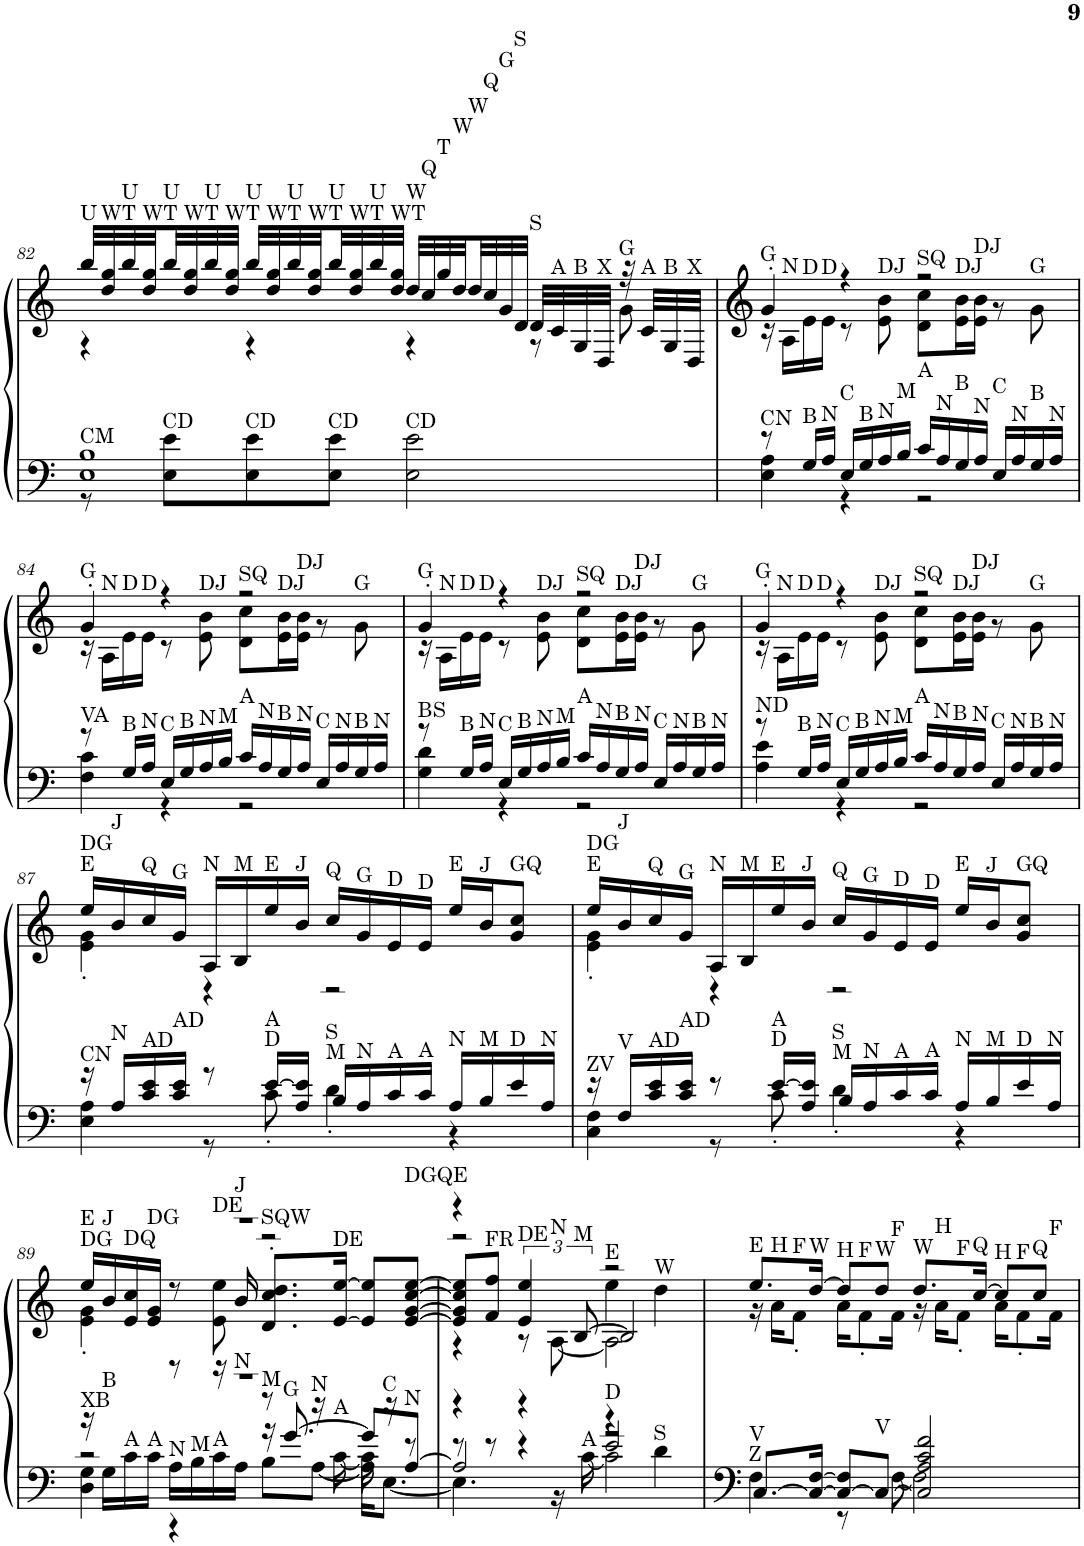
**kern	**kern
*part1	*part1
*staff2	*staff1
*I"Piano, Klavier	*
*I'Pno.	*
!!LO:PB:g=z
*clefF4	*clefF4
*k[]	*k[]
*M4/4	*M4/4
=82	=82
*^	*^
!	!	!LO:TX:a:t=U	!
!LO:TX:a:t=CM	!	!	!
1E 1B	8r	32bb/LLL	4r
!	!	!LO:TX:a:t=WT	!
.	.	32dd/ 32gg/	.
!	!	!LO:TX:a:t=U	!
.	.	32bb/	.
!	!	!LO:TX:a:t=WT	!
.	.	32dd/ 32gg/	.
!	!	!LO:TX:a:t=U	!
!	!LO:TX:a:t=CD	!	!
.	8E\ 8e\L	32bb/	.
!	!	!LO:TX:a:t=WT	!
.	.	32dd/ 32gg/	.
!	!	!LO:TX:a:t=U	!
.	.	32bb/	.
!	!	!LO:TX:a:t=WT	!
.	.	32dd/ 32gg/JJJ	.
!	!	!LO:TX:a:t=U	!
!	!LO:TX:a:t=CD	!	!
.	8E\ 8e\	32bb/LLL	4r
!	!	!LO:TX:a:t=WT	!
.	.	32dd/ 32gg/	.
!	!	!LO:TX:a:t=U	!
.	.	32bb/	.
!	!	!LO:TX:a:t=WT	!
.	.	32dd/ 32gg/	.
!	!	!LO:TX:a:t=U	!
!	!LO:TX:a:t=CD	!	!
.	8E\ 8e\J	32bb/	.
!	!	!LO:TX:a:t=WT	!
.	.	32dd/ 32gg/	.
!	!	!LO:TX:a:t=U	!
.	.	32bb/	.
!	!	!LO:TX:a:t=WT	!
.	.	32dd/ 32gg/JJJ	.
!	!	!LO:TX:a:t=W	!
!	!LO:TX:a:t=CD	!	!
.	2E\ 2e\	32dd/LLL	4r
!	!	!LO:TX:a:t=Q	!
.	.	32cc/	.
!	!	!LO:TX:a:t=T	!
.	.	32gg/	.
!	!	!LO:TX:a:t=W	!
.	.	32dd/	.
!	!	!LO:TX:a:t=W	!
.	.	32dd/	.
!	!	!LO:TX:a:t=Q	!
.	.	32cc/	.
!	!	!LO:TX:a:t=G	!
.	.	32g/	.
!	!	!LO:TX:a:t=S	!
.	.	32d/JJJ	.
!	!	!LO:TX:a:t=S	!
.	.	32d/LLL	8r
!	!	!LO:TX:a:t=A	!
.	.	32c/	.
!	!	!LO:TX:a:t=B	!
.	.	32G/	.
!	!	!LO:TX:a:t=X	!
.	.	32D/JJJ	.
!	!	!LO:TX:a:t=G	!
.	.	32r	8g\
!	!	!LO:TX:a:t=A	!
.	.	32c/LLL	.
!	!	!LO:TX:a:t=B	!
.	.	32G/	.
!	!	!LO:TX:a:t=X	!
.	.	32D/JJJ	.
=83	=83	=83	=83
!	!	!LO:TX:a:t=G	!
!LO:TX:a:t=CN	!	!	!
8r	4E\ 4A\	4g'/	16r
!	!	!	!LO:TX:a:t=N
.	.	.	16A\LL
!	!	!	!LO:TX:a:t=D
!LO:TX:a:t=B	!	!	!
16G/LL	.	.	16e\
!	!	!	!LO:TX:a:t=D
!LO:TX:a:t=N	!	!	!
16A/JJ	.	.	16e\JJ
!LO:TX:a:t=C	!	!	!
16E/LL	4r	4r	8r
!LO:TX:a:t=B	!	!	!
16G/	.	.	.
!	!	!	!LO:TX:a:t=DJ
!LO:TX:a:t=N	!	!	!
16A/	.	.	8e\ 8b\
!LO:TX:a:t=M	!	!	!
16B/JJ	.	.	.
!	!	!LO:TX:a:t=SQ	!
!LO:TX:a:t=A	!	!	!
16c/LL	2r	2r	8d\ 8cc\L
!LO:TX:a:t=N	!	!	!
16A/	.	.	.
!	!	!	!LO:TX:a:t=DJ
!LO:TX:a:t=B	!	!	!
16G/	.	.	16e\ 16b\L
!	!	!	!LO:TX:a:t=DJ
!LO:TX:a:t=N	!	!	!
16A/JJ	.	.	16e\ 16b\JJ
!LO:TX:a:t=C	!	!	!
16E/LL	.	.	8r
!LO:TX:a:t=N	!	!	!
16A/	.	.	.
!	!	!	!LO:TX:a:t=G
!LO:TX:a:t=B	!	!	!
16G/	.	.	8g\
!LO:TX:a:t=N	!	!	!
16A/JJ	.	.	.
!!LO:LB:g=z	!!
=84	=84	=84	=84
!	!	!LO:TX:a:t=G	!
!LO:TX:a:t=VA	!	!	!
8r	4F\ 4c\	4g'/	16r
!	!	!	!LO:TX:a:t=N
.	.	.	16A\LL
!	!	!	!LO:TX:a:t=D
!LO:TX:a:t=B	!	!	!
16G/LL	.	.	16e\
!	!	!	!LO:TX:a:t=D
!LO:TX:a:t=N	!	!	!
16A/JJ	.	.	16e\JJ
!LO:TX:a:t=C	!	!	!
16E/LL	4r	4r	8r
!LO:TX:a:t=B	!	!	!
16G/	.	.	.
!	!	!	!LO:TX:a:t=DJ
!LO:TX:a:t=N	!	!	!
16A/	.	.	8e\ 8b\
!LO:TX:a:t=M	!	!	!
16B/JJ	.	.	.
!	!	!LO:TX:a:t=SQ	!
!LO:TX:a:t=A	!	!	!
16c/LL	2r	2r	8d\ 8cc\L
!LO:TX:a:t=N	!	!	!
16A/	.	.	.
!	!	!	!LO:TX:a:t=DJ
!LO:TX:a:t=B	!	!	!
16G/	.	.	16e\ 16b\L
!	!	!	!LO:TX:a:t=DJ
!LO:TX:a:t=N	!	!	!
16A/JJ	.	.	16e\ 16b\JJ
!LO:TX:a:t=C	!	!	!
16E/LL	.	.	8r
!LO:TX:a:t=N	!	!	!
16A/	.	.	.
!	!	!	!LO:TX:a:t=G
!LO:TX:a:t=B	!	!	!
16G/	.	.	8g\
!LO:TX:a:t=N	!	!	!
16A/JJ	.	.	.
=85	=85	=85	=85
!	!	!LO:TX:a:t=G	!
!LO:TX:a:t=BS	!	!	!
8r	4G\ 4d\	4g'/	16r
!	!	!	!LO:TX:a:t=N
.	.	.	16A\LL
!	!	!	!LO:TX:a:t=D
!LO:TX:a:t=B	!	!	!
16G/LL	.	.	16e\
!	!	!	!LO:TX:a:t=D
!LO:TX:a:t=N	!	!	!
16A/JJ	.	.	16e\JJ
!LO:TX:a:t=C	!	!	!
16E/LL	4r	4r	8r
!LO:TX:a:t=B	!	!	!
16G/	.	.	.
!	!	!	!LO:TX:a:t=DJ
!LO:TX:a:t=N	!	!	!
16A/	.	.	8e\ 8b\
!LO:TX:a:t=M	!	!	!
16B/JJ	.	.	.
!	!	!LO:TX:a:t=SQ	!
!LO:TX:a:t=A	!	!	!
16c/LL	2r	2r	8d\ 8cc\L
!LO:TX:a:t=N	!	!	!
16A/	.	.	.
!	!	!	!LO:TX:a:t=DJ
!LO:TX:a:t=B	!	!	!
16G/	.	.	16e\ 16b\L
!	!	!	!LO:TX:a:t=DJ
!LO:TX:a:t=N	!	!	!
16A/JJ	.	.	16e\ 16b\JJ
!LO:TX:a:t=C	!	!	!
16E/LL	.	.	8r
!LO:TX:a:t=N	!	!	!
16A/	.	.	.
!	!	!	!LO:TX:a:t=G
!LO:TX:a:t=B	!	!	!
16G/	.	.	8g\
!LO:TX:a:t=N	!	!	!
16A/JJ	.	.	.
=86	=86	=86	=86
!	!	!LO:TX:a:t=G	!
!LO:TX:a:t=ND	!	!	!
8r	4A\ 4e\	4g'/	16r
!	!	!	!LO:TX:a:t=N
.	.	.	16A\LL
!	!	!	!LO:TX:a:t=D
!LO:TX:a:t=B	!	!	!
16G/LL	.	.	16e\
!	!	!	!LO:TX:a:t=D
!LO:TX:a:t=N	!	!	!
16A/JJ	.	.	16e\JJ
!LO:TX:a:t=C	!	!	!
16E/LL	4r	4r	8r
!LO:TX:a:t=B	!	!	!
16G/	.	.	.
!	!	!	!LO:TX:a:t=DJ
!LO:TX:a:t=N	!	!	!
16A/	.	.	8e\ 8b\
!LO:TX:a:t=M	!	!	!
16B/JJ	.	.	.
!	!	!LO:TX:a:t=SQ	!
!LO:TX:a:t=A	!	!	!
16c/LL	2r	2r	8d\ 8cc\L
!LO:TX:a:t=N	!	!	!
16A/	.	.	.
!	!	!	!LO:TX:a:t=DJ
!LO:TX:a:t=B	!	!	!
16G/	.	.	16e\ 16b\L
!	!	!	!LO:TX:a:t=DJ
!LO:TX:a:t=N	!	!	!
16A/JJ	.	.	16e\ 16b\JJ
!LO:TX:a:t=C	!	!	!
16E/LL	.	.	8r
!LO:TX:a:t=N	!	!	!
16A/	.	.	.
!	!	!	!LO:TX:a:t=G
!LO:TX:a:t=B	!	!	!
16G/	.	.	8g\
!LO:TX:a:t=N	!	!	!
16A/JJ	.	.	.
!!LO:LB:g=z	!!
=87	=87	=87	=87
!	!	!LO:TX:a:t=E	!
!	!	!LO:TX:a:t=DG	!
!LO:TX:a:t=CN	!	!	!
16r	4E\ 4A\	16ee/LL	4e\' 4g\'
!	!	!LO:TX:a:t=J	!
!LO:TX:a:t=N	!	!	!
16A/LL	.	16b/	.
!	!	!LO:TX:a:t=Q	!
!LO:TX:a:t=AD	!	!	!
16c/ 16e/	.	16cc/	.
!	!	!LO:TX:a:t=G	!
!LO:TX:a:t=AD	!	!	!
16c/ 16e/JJ	.	16g/JJ	.
!	!	!LO:TX:a:t=N	!
8r	8r	16A/LL	4r
!	!	!LO:TX:a:t=M	!
.	.	16B/	.
!	!	!LO:TX:a:t=E	!
!LO:TX:a:t=D	!	!	!
!LO:TX:a:t=A	!	!	!
[16e/LL	8c'\	16ee/	.
!	!	!LO:TX:a:t=J	!
16A/ 16e/]JJ	.	16b/JJ	.
!	!	!LO:TX:a:t=Q	!
!LO:TX:a:t=M	!	!	!
!LO:TX:a:t=S	!	!	!
16B/LL	4d'\	16cc/LL	2r
!	!	!LO:TX:a:t=G	!
!LO:TX:a:t=N	!	!	!
16A/	.	16g/	.
!	!	!LO:TX:a:t=D	!
!LO:TX:a:t=A	!	!	!
16c/	.	16e/	.
!	!	!LO:TX:a:t=D	!
!LO:TX:a:t=A	!	!	!
16c/JJ	.	16e/JJ	.
!	!	!LO:TX:a:t=E	!
!LO:TX:a:t=N	!	!	!
16A/LL	4r	16ee/LL	.
!	!	!LO:TX:a:t=J	!
!LO:TX:a:t=M	!	!	!
16B/	.	16b/J	.
!	!	!LO:TX:a:t=GQ	!
!LO:TX:a:t=D	!	!	!
16e/	.	8g/ 8cc/J	.
!LO:TX:a:t=N	!	!	!
16A/JJ	.	.	.
=88	=88	=88	=88
!	!	!LO:TX:a:t=E	!
!	!	!LO:TX:a:t=DG	!
!LO:TX:a:t=ZV	!	!	!
16r	4C\ 4F\	16ee/LL	4e\' 4g\'
!	!	!LO:TX:a:t=J	!
!LO:TX:a:t=V	!	!	!
16F/LL	.	16b/	.
!	!	!LO:TX:a:t=Q	!
!LO:TX:a:t=AD	!	!	!
16c/ 16e/	.	16cc/	.
!	!	!LO:TX:a:t=G	!
!LO:TX:a:t=AD	!	!	!
16c/ 16e/JJ	.	16g/JJ	.
!	!	!LO:TX:a:t=N	!
8r	8r	16A/LL	4r
!	!	!LO:TX:a:t=M	!
.	.	16B/	.
!	!	!LO:TX:a:t=E	!
!LO:TX:a:t=D	!	!	!
!LO:TX:a:t=A	!	!	!
[16e/LL	8c'\	16ee/	.
!	!	!LO:TX:a:t=J	!
16A/ 16e/]JJ	.	16b/JJ	.
!	!	!LO:TX:a:t=Q	!
!LO:TX:a:t=M	!	!	!
!LO:TX:a:t=S	!	!	!
16B/LL	4d'\	16cc/LL	2r
!	!	!LO:TX:a:t=G	!
!LO:TX:a:t=N	!	!	!
16A/	.	16g/	.
!	!	!LO:TX:a:t=D	!
!LO:TX:a:t=A	!	!	!
16c/	.	16e/	.
!	!	!LO:TX:a:t=D	!
!LO:TX:a:t=A	!	!	!
16c/JJ	.	16e/JJ	.
!	!	!LO:TX:a:t=E	!
!LO:TX:a:t=N	!	!	!
16A/LL	4r	16ee/LL	.
!	!	!LO:TX:a:t=J	!
!LO:TX:a:t=M	!	!	!
16B/	.	16b/J	.
!	!	!LO:TX:a:t=GQ	!
!LO:TX:a:t=D	!	!	!
16e/	.	8g/ 8cc/J	.
!LO:TX:a:t=N	!	!	!
16A/JJ	.	.	.
!!LO:LB:g=z
=89	=89	=89	=89
*^	*^	*	*^
!	!	!	!	!LO:TX:a:t=DG	!	!
!	!	!	!	!LO:TX:a:t=E	!	!
!LO:TX:a:t=XB	!	!	!	!	!	!
1r	16r	2r	4D\ 4G\	1r	4e\' 4g\'	16ee/LL
!	!	!	!	!	!	!LO:TX:a:t=J
!	!LO:TX:a:t=B	!	!	!	!	!
.	16G\LL	.	.	.	.	16b/
!	!	!	!	!	!	!LO:TX:a:t=DQ
!	!LO:TX:a:t=A	!	!	!	!	!
.	16c\	.	.	.	.	16e/ 16cc/
!	!	!	!	!	!	!LO:TX:a:t=DG
!	!LO:TX:a:t=A	!	!	!	!	!
.	16c\JJ	.	.	.	.	16e/ 16g/JJ
!	!LO:TX:a:t=N	!	!	!	!	!
.	16A\LL	.	4r	.	8r	8r
!	!LO:TX:a:t=M	!	!	!	!	!
.	16B\	.	.	.	.	.
!	!	!	!	!	!LO:TX:a:t=DE	!
!	!LO:TX:a:t=A	!	!	!	!	!
.	16c\	.	.	.	8e\ 8ee\	16r
!	!	!	!	!	!	!LO:TX:a:t=J
!	!LO:TX:a:t=N	!	!	!	!	!
.	16A\JJ	.	.	.	.	16b/
!	!	!	!	!	!LO:TX:a:t=SQW	!
!	!LO:TX:a:t=M	!	!	!	!	!
.	8r	16r	8B\L	.	2r	8.d/' 8.cc/' 8.dd/'L
!	!	!LO:TX:a:t=G	!	!	!	!
.	.	[8.g/	.	.	.	.
!	!LO:TX:a:t=N	!	!	!	!	!
.	16r	.	[8A\J	.	.	.
!	!	!	!	!	!	!LO:TX:a:t=DE
!	!LO:TX:a:t=A	!	!	!	!	!
.	[16c\	.	.	.	.	[16e/ [16ee/Jk
.	16c\]	8g/L]	16A\KL]	.	.	8e/] 8ee/]L
!	!LO:TX:a:t=C	!	!	!	!	!
.	16r	.	[8.E\J	.	.	.
!	!	!	!	!	!	!LO:TX:a:t=DGQE
!	!LO:TX:a:t=N	!	!	!	!	!
.	8r	[8A/J	.	.	.	[8e/ [8g/ [8cc/ [8ee/J
=90	=90	=90	=90	=90	=90	=90
*	*	*	*	*	*	*^
4r	8r	2A/]	4.E\]	4r	2r	8e/] 8g/] 8cc/] 8ee/]L	4r
!	!	!	!	!	!	!LO:TX:a:t=FR	!
.	8r	.	.	.	.	8f/ 8ff/J	.
!	!	!	!	!LO:TX:a:t=DE	!	!	!
4r	4r	.	.	4e/ 4ee/	.	6ryy	8r
!	!	!	!	!	!	!	!LO:TX:a:t=N
.	.	.	16r	.	.	.	[8A\
!	!	!	!	!	!	!LO:TX:a:t=M	!
.	.	.	.	.	.	[12B/	.
!	!	!	!LO:TX:a:t=A	!	!	!	!
.	.	.	[16c\	.	.	.	.
!	!	!	!	!LO:TX:a:t=E	!	!	!
!LO:TX:a:t=D	!	!	!	!	!	!	!
2e/	4r	2r	2c\]	2r	4ee\	2B/]	2A\]
!	!	!	!	!	!LO:TX:a:t=W	!	!
!	!LO:TX:a:t=S	!	!	!	!	!	!
.	4d\	.	.	.	4dd\	.	.
*	*v	*v	*v	*	*	*	*
*	*	*	*v	*v	*v
=91	=91	=91	=91
!	!	!LO:TX:a:t=E	!
!LO:TX:a:t=Z	!	!	!
!LO:TX:a:t=V	!	!	!
[8.C/L	4F\	8.ee/L	16r
!	!	!	!LO:TX:a:t=H
.	.	.	16a\KL
!	!	!	!LO:TX:a:t=F
.	.	.	8f'\J
!	!	!LO:TX:a:t=W	!
16C/_ [16F/Jk	.	[16dd/Jk	.
!	!	!LO:TX:a:t=H	!
8C/_ 8F/]L	8r	8dd/L]	16a\KL
!	!	!	!LO:TX:a:t=F
.	.	.	8f'\
!	!	!LO:TX:a:t=W	!
!LO:TX:a:t=V	!	!	!
8C/J_	[8F\	8dd/J	.
!	!	!	!LO:TX:a:t=F
.	.	.	16f\Jk
!	!	!LO:TX:a:t=W	!
2C/] 2A/ 2c/ 2f/	2F\]	8.dd/L	16r
!	!	!	!LO:TX:a:t=H
.	.	.	16a\KL
!	!	!	!LO:TX:a:t=F
.	.	.	8f'\J
!	!	!LO:TX:a:t=Q	!
.	.	[16cc/Jk	.
!	!	!LO:TX:a:t=H	!
.	.	8cc/L]	16a\KL
!	!	!	!LO:TX:a:t=F
.	.	.	8f'\
!	!	!LO:TX:a:t=Q	!
.	.	8cc/J	.
!	!	!	!LO:TX:a:t=F
.	.	.	16f\Jk
*v	*v	*	*
*	*v	*v
=	=
*-	*-
